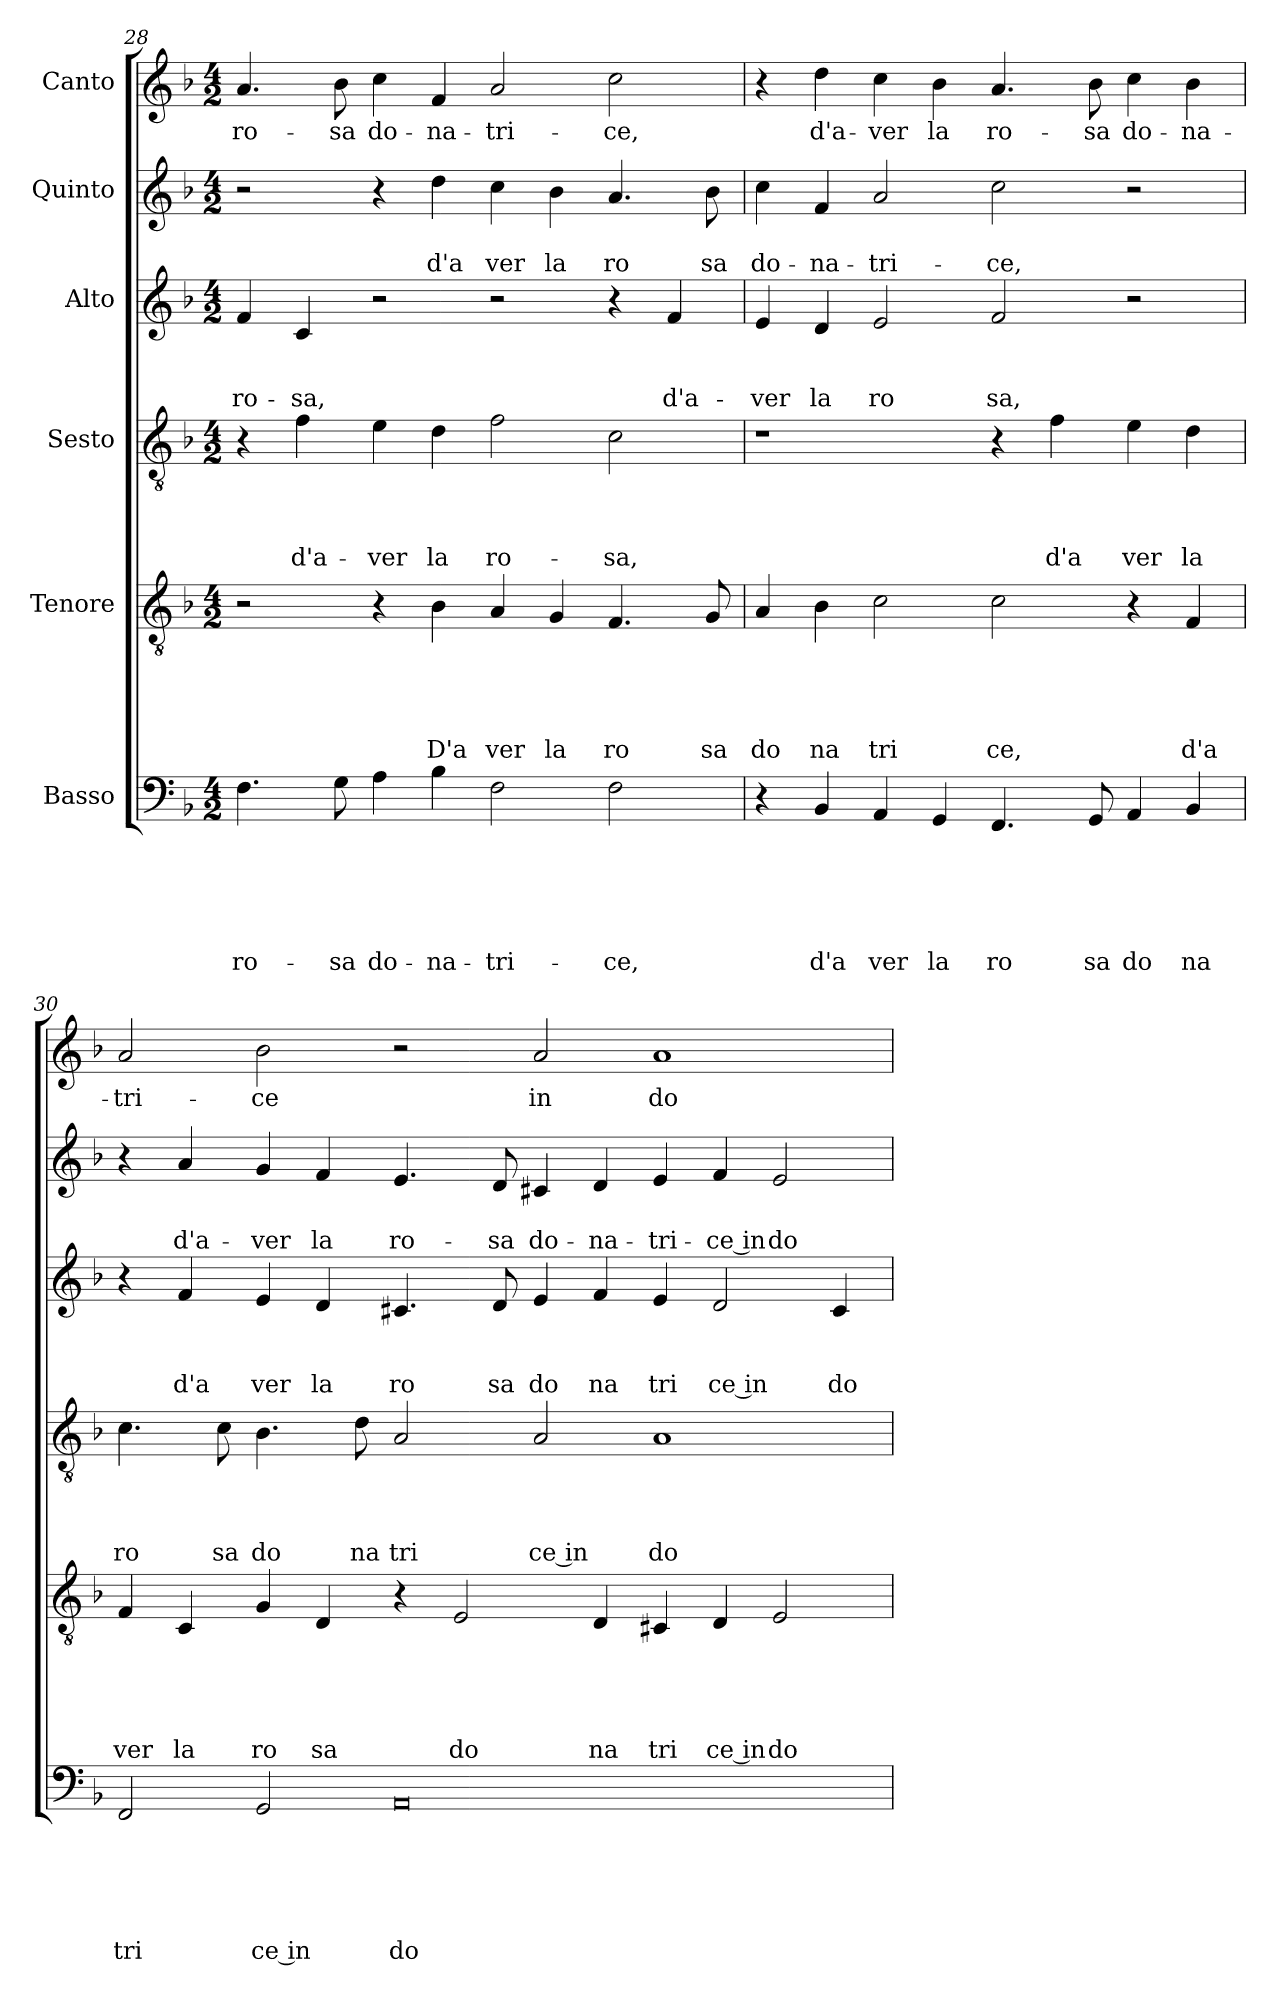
**kern	**text	**text	**text	**text	**text	**text	**kern	**text	**text	**text	**text	**text	**kern	**text	**text	**text	**text	**kern	**text	**text	**text	**kern	**text	**text	**kern	**text
*part6	*part6	*part6	*part6	*part6	*part6	*part6	*part5	*part5	*part5	*part5	*part5	*part5	*part4	*part4	*part4	*part4	*part4	*part3	*part3	*part3	*part3	*part2	*part2	*part2	*part1	*part1
*staff6	*staff6	*staff6	*staff6	*staff6	*staff6	*staff6	*staff5	*staff5	*staff5	*staff5	*staff5	*staff5	*staff4	*staff4	*staff4	*staff4	*staff4	*staff3	*staff3	*staff3	*staff3	*staff2	*staff2	*staff2	*staff1	*staff1
*I"Basso	*	*	*	*	*	*	*I"Tenore	*	*	*	*	*	*I"Sesto	*	*	*	*	*I"Alto	*	*	*	*I"Quinto	*	*	*I"Canto	*
*clefF4	*	*	*	*	*	*	*clefGv2	*	*	*	*	*	*clefGv2	*	*	*	*	*clefG2	*	*	*	*clefG2	*	*	*clefG2	*
*ITrd-3c-5	*	*	*	*	*	*	*ITrd-3c-5	*	*	*	*	*	*ITrd-3c-5	*	*	*	*	*ITrd-3c-5	*	*	*	*	*	*	*	*
*k[b-e-]	*	*	*	*	*	*	*k[b-e-]	*	*	*	*	*	*k[b-e-]	*	*	*	*	*k[b-e-]	*	*	*	*k[b-]	*	*	*k[b-]	*
*B-:	*	*	*	*	*	*	*B-:	*	*	*	*	*	*B-:	*	*	*	*	*B-:	*	*	*	*F:	*	*	*F:	*
*M4/2	*	*	*	*	*	*	*M4/2	*	*	*	*	*	*M4/2	*	*	*	*	*M4/2	*	*	*	*M4/2	*	*	*M4/2	*
=28	=28	=28	=28	=28	=28	=28	=28	=28	=28	=28	=28	=28	=28	=28	=28	=28	=28	=28	=28	=28	=28	=28	=28	=28	=28	=28
!	!	!	!	!	!	!LO:LY:b	!	!	!	!	!	!	!	!	!	!	!	!	!	!	!LO:LY:b	!	!	!	!	!LO:LY:b
4.B-\	.	.	.	.	.	ro-	2r	.	.	.	.	.	4r	.	.	.	.	4b-/	.	.	ro-	2r	.	.	4.a/	ro-
!	!	!	!	!	!	!	!	!	!	!	!	!	!	!	!	!	!LO:LY:b	!	!	!	!LO:LY:b	!	!	!	!	!
.	.	.	.	.	.	.	.	.	.	.	.	.	4b-\	.	.	.	d'a-	4f/	.	.	-sa,	.	.	.	.	.
!	!	!	!	!	!	!LO:LY:b	!	!	!	!	!	!	!	!	!	!	!	!	!	!	!	!	!	!	!	!LO:LY:b
8c\	.	.	.	.	.	-sa	.	.	.	.	.	.	.	.	.	.	.	.	.	.	.	.	.	.	8b-\	-sa
!	!	!	!	!	!	!LO:LY:b	!	!	!	!	!	!	!	!	!	!	!LO:LY:b	!	!	!	!	!	!	!	!	!LO:LY:b
4d\	.	.	.	.	.	do-	4r	.	.	.	.	.	4a\	.	.	.	-ver	2r	.	.	.	4r	.	.	4cc\	do-
!	!	!	!	!	!	!LO:LY:b	!	!	!	!	!	!LO:LY:b	!	!	!	!	!LO:LY:b	!	!	!	!	!	!	!LO:LY:b	!	!LO:LY:b
4e-\	.	.	.	.	.	-na-	4e-\	.	.	.	.	D'a	4g\	.	.	.	la	.	.	.	.	4dd\	.	d'a	4f/	-na-
!	!	!	!	!	!	!LO:LY:b	!	!	!	!	!	!LO:LY:b	!	!	!	!	!LO:LY:b	!	!	!	!	!	!	!LO:LY:b	!	!LO:LY:b
2B-\	.	.	.	.	.	-tri-	4d/	.	.	.	.	ver	2b-\	.	.	.	ro-	2r	.	.	.	4cc\	.	ver	2a/	-tri-
!	!	!	!	!	!	!	!	!	!	!	!	!LO:LY:b	!	!	!	!	!	!	!	!	!	!	!	!LO:LY:b	!	!
.	.	.	.	.	.	.	4c/	.	.	.	.	la	.	.	.	.	.	.	.	.	.	4b-\	.	la	.	.
!	!	!	!	!	!	!LO:LY:b	!	!	!	!	!	!LO:LY:b	!	!	!	!	!LO:LY:b	!	!	!	!	!	!	!LO:LY:b	!	!LO:LY:b
2B-\	.	.	.	.	.	-ce,	4.B-/	.	.	.	.	ro	2f\	.	.	.	-sa,	4r	.	.	.	4.a/	.	ro	2cc\	-ce,
!	!	!	!	!	!	!	!	!	!	!	!	!	!	!	!	!	!	!	!	!	!LO:LY:b	!	!	!	!	!
.	.	.	.	.	.	.	.	.	.	.	.	.	.	.	.	.	.	4b-/	.	.	d'a-	.	.	.	.	.
!	!	!	!	!	!	!	!	!	!	!	!	!LO:LY:b	!	!	!	!	!	!	!	!	!	!	!	!LO:LY:b	!	!
.	.	.	.	.	.	.	8c/	.	.	.	.	sa	.	.	.	.	.	.	.	.	.	8b-\	.	sa	.	.
!!LO:PB:g=z
=29	=29	=29	=29	=29	=29	=29	=29	=29	=29	=29	=29	=29	=29	=29	=29	=29	=29	=29	=29	=29	=29	=29	=29	=29	=29	=29
!	!	!	!	!	!	!	!	!	!	!	!	!LO:LY:b	!	!	!	!	!	!	!	!	!LO:LY:b	!	!	!LO:LY:b	!	!
4r	.	.	.	.	.	.	4d/	.	.	.	.	do	1r	.	.	.	.	4a/	.	.	-ver	4cc\	.	do-	4r	.
!	!	!	!	!	!	!LO:LY:b	!	!	!	!	!	!LO:LY:b	!	!	!	!	!	!	!	!	!LO:LY:b	!	!	!LO:LY:b	!	!LO:LY:b
4E-/	.	.	.	.	.	d'a	4e-\	.	.	.	.	na	.	.	.	.	.	4g/	.	.	la	4f/	.	-na-	4dd\	d'a-
!	!	!	!	!	!	!LO:LY:b	!	!	!	!	!	!LO:LY:b	!	!	!	!	!	!	!	!	!LO:LY:b	!	!	!LO:LY:b	!	!LO:LY:b
4D/	.	.	.	.	.	ver	2f\	.	.	.	.	tri	.	.	.	.	.	2a/	.	.	ro	2a/	.	-tri-	4cc\	-ver
!	!	!	!	!	!	!LO:LY:b	!	!	!	!	!	!	!	!	!	!	!	!	!	!	!	!	!	!	!	!LO:LY:b
4C/	.	.	.	.	.	la	.	.	.	.	.	.	.	.	.	.	.	.	.	.	.	.	.	.	4b-\	la
!	!	!	!	!	!	!LO:LY:b	!	!	!	!	!	!LO:LY:b	!	!	!	!	!	!	!	!	!LO:LY:b	!	!	!LO:LY:b	!	!LO:LY:b
4.BB-/	.	.	.	.	.	ro	2f\	.	.	.	.	ce,	4r	.	.	.	.	2b-/	.	.	sa,	2cc\	.	-ce,	4.a/	ro-
!	!	!	!	!	!	!	!	!	!	!	!	!	!	!	!	!	!LO:LY:b	!	!	!	!	!	!	!	!	!
.	.	.	.	.	.	.	.	.	.	.	.	.	4b-\	.	.	.	d'a	.	.	.	.	.	.	.	.	.
!	!	!	!	!	!	!LO:LY:b	!	!	!	!	!	!	!	!	!	!	!	!	!	!	!	!	!	!	!	!LO:LY:b
8C/	.	.	.	.	.	sa	.	.	.	.	.	.	.	.	.	.	.	.	.	.	.	.	.	.	8b-\	-sa
!	!	!	!	!	!	!LO:LY:b	!	!	!	!	!	!	!	!	!	!	!LO:LY:b	!	!	!	!	!	!	!	!	!LO:LY:b
4D/	.	.	.	.	.	do	4r	.	.	.	.	.	4a\	.	.	.	ver	2r	.	.	.	2r	.	.	4cc\	do-
!	!	!	!	!	!	!LO:LY:b	!	!	!	!	!	!LO:LY:b	!	!	!	!	!LO:LY:b	!	!	!	!	!	!	!	!	!LO:LY:b
4E-/	.	.	.	.	.	na	4B-/	.	.	.	.	d'a	4g\	.	.	.	la	.	.	.	.	.	.	.	4b-\	-na-
=30	=30	=30	=30	=30	=30	=30	=30	=30	=30	=30	=30	=30	=30	=30	=30	=30	=30	=30	=30	=30	=30	=30	=30	=30	=30	=30
!	!	!	!	!	!	!LO:LY:b	!	!	!	!	!	!LO:LY:b	!	!	!	!	!LO:LY:b	!	!	!	!	!	!	!	!	!LO:LY:b
2BB-/	.	.	.	.	.	tri	4B-/	.	.	.	.	ver	4.f\	.	.	.	ro	4r	.	.	.	4r	.	.	2a</	-tri-
!	!	!	!	!	!	!	!	!	!	!	!	!LO:LY:b	!	!	!	!	!	!	!	!	!LO:LY:b	!	!	!LO:LY:b	!	!
.	.	.	.	.	.	.	4F/	.	.	.	.	la	.	.	.	.	.	4b-/	.	.	d'a	4a/	.	d'a-	.	.
!	!	!	!	!	!	!	!	!	!	!	!	!	!	!	!	!	!LO:LY:b	!	!	!	!	!	!	!	!	!
.	.	.	.	.	.	.	.	.	.	.	.	.	8f\	.	.	.	sa	.	.	.	.	.	.	.	.	.
!	!	!	!	!	!	!LO:LY:b:rj	!	!	!	!	!	!LO:LY:b	!	!	!	!	!LO:LY:b	!	!	!	!LO:LY:b	!	!	!LO:LY:b	!	!LO:LY:b
2C/	.	.	.	.	.	ce in	4c/	.	.	.	.	ro	4.e-\	.	.	.	do	4a/	.	.	ver	4g/	.	-ver	2b-\	-ce
!	!	!	!	!	!	!	!	!	!	!	!	!LO:LY:b	!	!	!	!	!	!	!	!	!LO:LY:b	!	!	!LO:LY:b	!	!
.	.	.	.	.	.	.	4G/	.	.	.	.	sa	.	.	.	.	.	4g/	.	.	la	4f/	.	la	.	.
!	!	!	!	!	!	!	!	!	!	!	!	!	!	!	!	!	!LO:LY:b	!	!	!	!	!	!	!	!	!
.	.	.	.	.	.	.	.	.	.	.	.	.	8g\	.	.	.	na	.	.	.	.	.	.	.	.	.
!	!	!	!	!	!	!LO:LY:b	!	!	!	!	!	!	!	!	!	!	!LO:LY:b	!	!	!	!LO:LY:b	!	!	!LO:LY:b	!	!
0D	.	.	.	.	.	do	4r	.	.	.	.	.	2d/	.	.	.	tri	4.f#X/	.	.	ro	4.e/	.	ro-	2r	.
!	!	!	!	!	!	!	!	!	!	!	!	!LO:LY:b	!	!	!	!	!	!	!	!	!	!	!	!	!	!
.	.	.	.	.	.	.	2A/	.	.	.	.	do	.	.	.	.	.	.	.	.	.	.	.	.	.	.
!	!	!	!	!	!	!	!	!	!	!	!	!	!	!	!	!	!	!	!	!	!LO:LY:b	!	!	!LO:LY:b	!	!
.	.	.	.	.	.	.	.	.	.	.	.	.	.	.	.	.	.	8g/	.	.	sa	8d/	.	-sa	.	.
!	!	!	!	!	!	!	!	!	!	!	!	!	!	!	!	!	!LO:LY:b:rj	!	!	!	!LO:LY:b	!	!	!LO:LY:b	!	!LO:LY:b
.	.	.	.	.	.	.	.	.	.	.	.	.	2d/	.	.	.	ce in	4a/	.	.	do	4c#X/	.	do-	2a/	in
!	!	!	!	!	!	!	!	!	!	!	!	!LO:LY:b	!	!	!	!	!	!	!	!	!LO:LY:b	!	!	!LO:LY:b	!	!
.	.	.	.	.	.	.	4G/	.	.	.	.	na	.	.	.	.	.	4b-/	.	.	na	4d/	.	-na-	.	.
!	!	!	!	!	!	!	!	!	!	!	!	!LO:LY:b	!	!	!	!	!LO:LY:b	!	!	!	!LO:LY:b	!	!	!LO:LY:b	!	!LO:LY:b
.	.	.	.	.	.	.	4F#X/	.	.	.	.	tri	1d	.	.	.	do	4a/	.	.	tri	4e/	.	-tri-	1a	do-
!	!	!	!	!	!	!	!	!	!	!	!	!LO:LY:b:rj	!	!	!	!	!	!	!	!	!LO:LY:b:rj	!	!	!LO:LY:b:rj	!	!
.	.	.	.	.	.	.	4G/	.	.	.	.	ce in	.	.	.	.	.	2g/	.	.	ce in	4f/	.	-ce in	.	.
!	!	!	!	!	!	!	!	!	!	!	!	!LO:LY:b	!	!	!	!	!	!	!	!	!	!	!	!LO:LY:b	!	!
.	.	.	.	.	.	.	2A/	.	.	.	.	do	.	.	.	.	.	.	.	.	.	2e/	.	do-	.	.
!	!	!	!	!	!	!	!	!	!	!	!	!	!	!	!	!	!	!	!	!	!LO:LY:b	!	!	!	!	!
.	.	.	.	.	.	.	.	.	.	.	.	.	.	.	.	.	.	4f#/	.	.	do	.	.	.	.	.
=	=	=	=	=	=	=	=	=	=	=	=	=	=	=	=	=	=	=	=	=	=	=	=	=	=	=
*-	*-	*-	*-	*-	*-	*-	*-	*-	*-	*-	*-	*-	*-	*-	*-	*-	*-	*-	*-	*-	*-	*-	*-	*-	*-	*-
